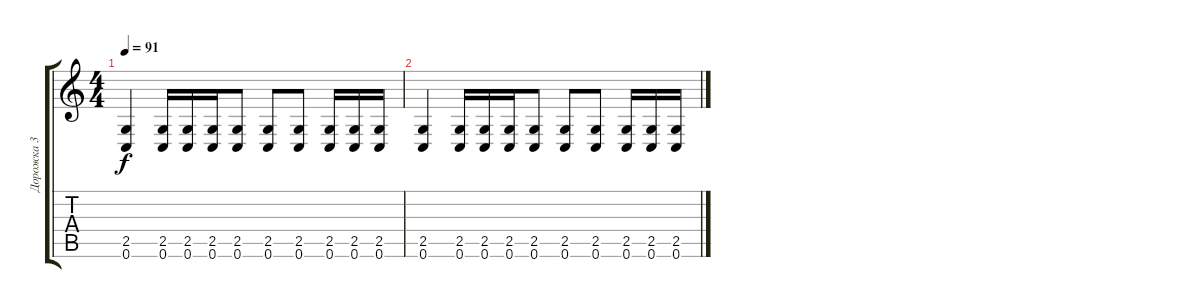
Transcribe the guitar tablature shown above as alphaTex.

\track ("Дорожка 3" "Дорожка 3") {instrument distortionguitar}
\staff {score tabs}
\tuning (C4 G3 Eb3 Bb2 F2 C2) {hide}
\ts (4 4)
\tempo 91
\clef g2
\ks c
(2.5 0.6).4{dy f} (2.5 0.6).16 (2.5 0.6).16 (2.5 0.6).16 (2.5 0.6).8 (2.5 0.6).8 (2.5 0.6).8 (2.5 0.6).16 (2.5 0.6).16 (2.5 0.6).16 |
(2.5 0.6).4 (2.5 0.6).16 (2.5 0.6).16 (2.5 0.6).16 (2.5 0.6).8 (2.5 0.6).8 (2.5 0.6).8 (2.5 0.6).16 (2.5 0.6).16 (2.5 0.6).16
